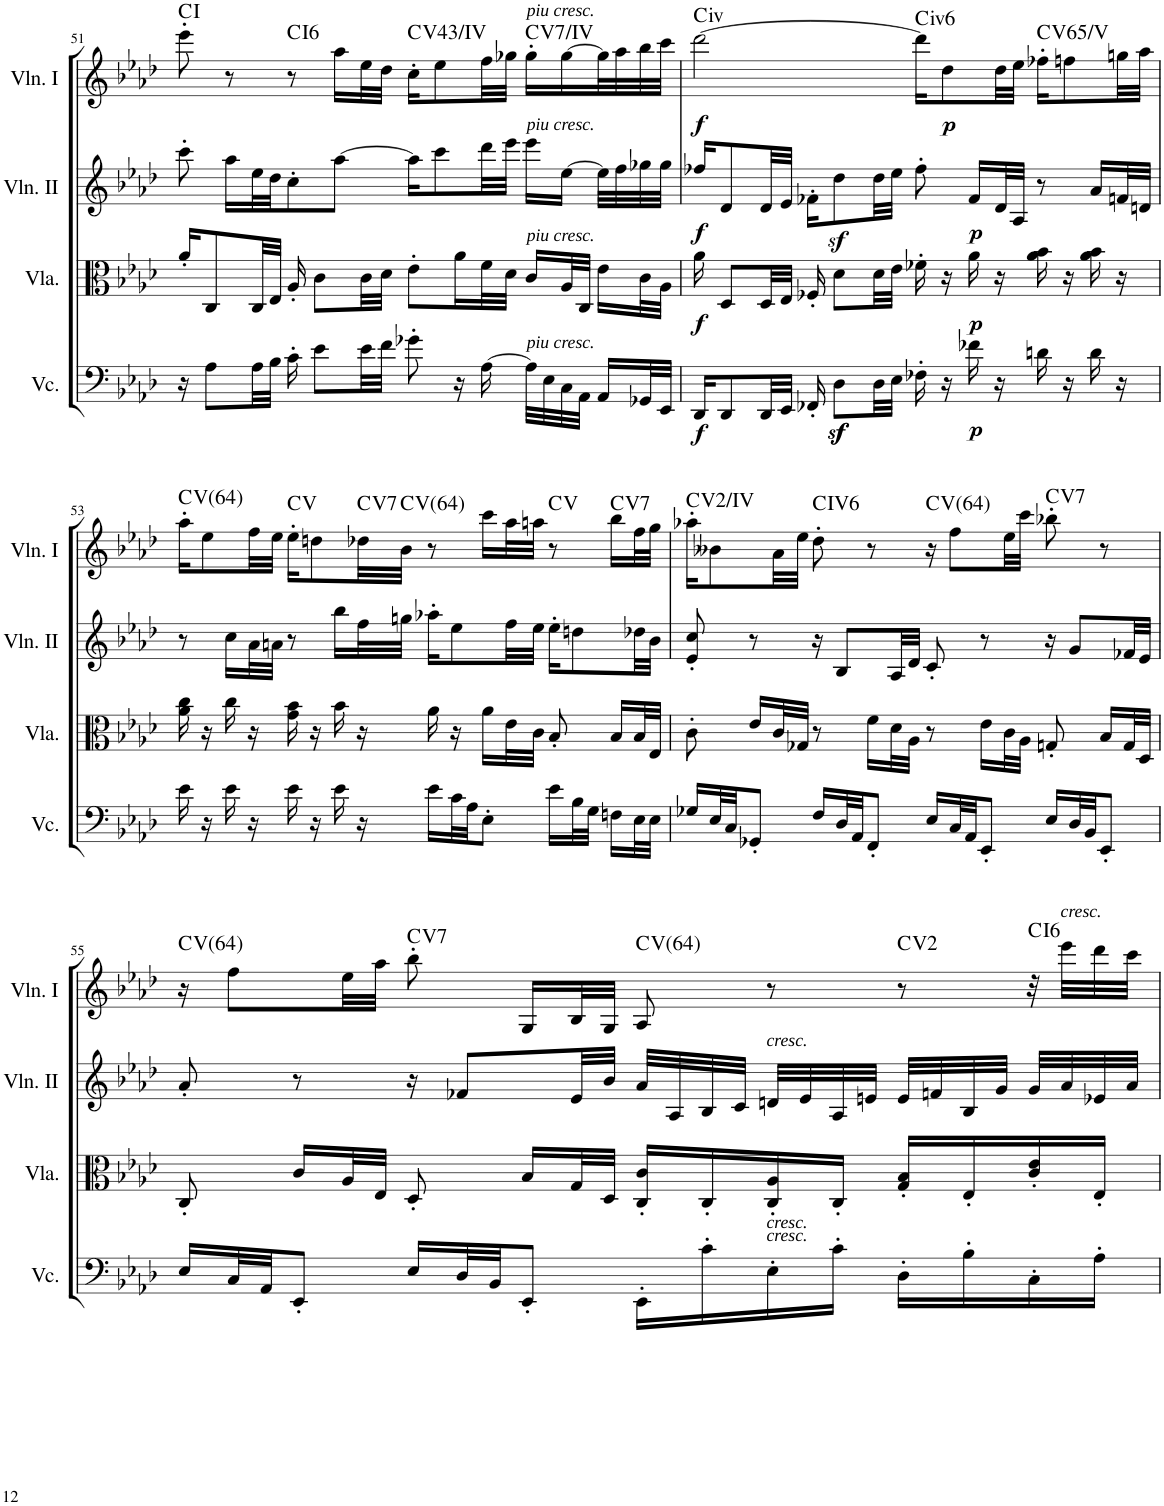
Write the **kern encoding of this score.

**kern	**dynam	**kern	**dynam	**kern	**dynam	**kern	**dynam	**harte
*part4	*part4	*part3	*part3	*part2	*part2	*part1	*part1	*part1
*staff4	*staff4	*staff3	*staff3	*staff2	*staff2	*staff1	*staff1	*
*I"Violoncello	*	*I"Viola	*	*I"Violin II	*	*I"Violin I	*	*
*I'Vc.	*	*I'Vla.	*	*I'Vln. II	*	*I'Vln. I	*	*
!!LO:PB:g=z
*clefF4	*	*clefC3	*	*clefG2	*	*clefG2	*	*
*k[b-e-a-d-]	*	*k[b-e-a-d-]	*	*k[b-e-a-d-]	*	*k[b-e-a-d-]	*	*
*A-:	*	*A-:	*	*A-:	*	*A-:	*	*
*M4/4	*	*M4/4	*	*M4/4	*	*M4/4	*	*
*met(c)	*	*met(c)	*	*met(c)	*	*met(c)	*	*
=51	=51	=51	=51	=51	=51	=51	=51	=51
16r	.	16a-'/KL	.	8ccc'\	.	8eee-'\	.	C:maj
8A-\L	.	8C/	.	.	.	.	.	.
.	.	.	.	16aa-\LL	.	8r	.	.
32A-\LL	.	32C/LL	.	32ee-\L	.	.	.	.
32B-\JJJ	.	32E-/JJJ	.	32dd-\JJ	.	.	.	.
!	!	!	!	!	!	!	!	!LO:H:kt=6
16c'\	.	16A-'/	.	8cc'\	.	8r	.	C:maj6
8e-\L	.	8c\L	.	.	.	.	.	.
.	.	.	.	[8aa-\J	.	16aa-\LL	.	.
32e-\LL	.	32c\LL	.	.	.	32ee-\L	.	.
32f\JJJ	.	32d-\JJJ	.	.	.	32dd-\JJJ	.	.
!	!	!	!	!	!	!	!	!LO:H:kt=43/
8g-X'\	.	8e-'\L	.	16aa-\KL]	.	16cc'\KL	.	C:maj
.	.	.	.	8ccc\	.	8ee-\	.	.
16r	.	16a-\L	.	.	.	.	.	.
[16A-\	.	32f\L	.	32ddd-\LL	.	32ff\LL	.	.
.	.	32d-\JJJ	.	32eee-\JJJ	.	32gg-X\JJJ	.	.
!	!	!	!	!	!	!LO:TX:a:i:t=piu cresc.	!	!
!	!	!	!	!LO:TX:a:i:t=piu cresc.	!	!	!	!
!	!	!LO:TX:a:i:t=piu cresc.	!	!	!	!	!	!
!LO:TX:a:i:t=piu cresc.	!	!	!	!	!	!	!	!LO:H:kt=7/
32A-\LLL]	.	16c/LL	.	16eee-\LL	.	16gg-'\LL	.	C:maj
32E-\	.	.	.	.	.	.	.	.
32C\	.	32A-/L	.	[16ee-\JJ	.	[16gg-\	.	.
32AA-\JJJ	.	32C/JJJ	.	.	.	.	.	.
16AA-/LL	.	16e-\LL	.	32ee-\LLL]	.	32gg-\L]	.	.
.	.	.	.	32ff\	.	32aa-\	.	.
32GG-X/L	.	32c\L	.	32gg-X\	.	32bb-\	.	.
32EE-/JJJ	.	32A-\JJJ	.	32gg-\JJJ	.	32ccc\JJJ	.	.
=52	=52	=52	=52	=52	=52	=52	=52	=52
!	!LO:DY:b	!	!LO:DY:b	!	!LO:DY:b	!	!LO:DY:b	!LO:H:kt=iv
16DD-/KL	f	16a-\	f	16ff-X/KL	f	[2ddd-\	f	.
8DD-/	.	8D-/L	.	8d-/	.	.	.	.
32DD-/LL	.	32D-/LL	.	32d-/LL	.	.	.	.
32EE-/JJJ	.	32E-/JJJ	.	32e-/JJJ	.	.	.	.
16FF-X'/	.	16F-X'/	.	16f-X'\KL	.	.	.	.
8D-z<\L	.	8d-\L	.	8dd-z<\	.	.	.	.
32D-\LL	.	32d-\LL	.	32dd-\LL	.	.	.	.
32E-\JJJ	.	32e-\JJJ	.	32ee-\JJJ	.	.	.	.
!	!	!	!	!	!	!	!	!LO:H:kt=iv
16F-X'\	.	16f-X'\	.	8ff-'\	.	16ddd-\KL]	.	.
!	!	!	!	!	!	!	!LO:DY:b	!
16r	.	16r	.	.	.	8dd-\	p	.
!	!LO:DY:b	!	!LO:DY:b	!	!LO:DY:b	!	!	!
16f-X\	p	16a-\	p	16f-/LL	p	.	.	.
16r	.	16r	.	32d-/L	.	32dd-\LL	.	.
.	.	.	.	32A-/JJJ	.	32ee-\JJJ	.	.
!	!	!	!	!	!	!	!	!LO:H:kt=V
16dn\	.	16a-\ 16b-\	.	8r	.	16ff-X'\KL	.	.
16r	.	16r	.	.	.	8ffn\	.	.
16d\	.	16a-\ 16b-\	.	16a-/LL	.	.	.	.
16r	.	16r	.	32fn/L	.	32ggn\LL	.	.
.	.	.	.	32dn/JJJ	.	32aa-\JJJ	.	.
!!LO:LB:g=z
=53	=53	=53	=53	=53	=53	=53	=53	=53
!	!	!	!	!	!	!	!	!LO:H:kt=64
16e-\	.	16a-\ 16cc\	.	8r	.	16aa-'\KL	.	C:maj
16r	.	16r	.	.	.	8ee-\	.	.
16e-\	.	16cc\	.	16cc\LL	.	.	.	.
16r	.	16r	.	32a-\L	.	32ff\LL	.	.
.	.	.	.	32an\JJJ	.	32ee-\JJJ	.	.
16e-\	.	16g\ 16b-\	.	8r	.	16ee-'\KL	.	C:maj
16r	.	16r	.	.	.	8ddn\	.	.
16e-\	.	16b-\	.	16bb-\LL	.	.	.	.
!	!	!	!	!	!	!	!	!LO:H:kt=7
16r	.	16r	.	32ff\L	.	32dd-X\LL	.	C:7
!	!	!	!	!	!	!	!	!LO:H:kt=64
.	.	.	.	32ggn\JJJ	.	32b-\JJJ	.	C:maj
16e-\LL	.	16a-\	.	16aa-X'\KL	.	8r	.	.
32c\L	.	16r	.	8ee-\	.	.	.	.
32A-\JJ	.	.	.	.	.	.	.	.
8E-'\J	.	16a-\LL	.	.	.	16ccc\LL	.	.
.	.	32e-\L	.	32ff\LL	.	32aa-\L	.	.
.	.	32c\JJJ	.	32ee-\JJJ	.	32aan\JJJ	.	.
16e-\LL	.	8B-'/	.	16ee-'\KL	.	8r	.	C:maj
32B-\L	.	.	.	8ddn\	.	.	.	.
32G\JJJ	.	.	.	.	.	.	.	.
!	!	!	!	!	!	!	!	!LO:H:kt=7
16Fn\LL	.	16B-/LL	.	.	.	16bb-\LL	.	C:7
32E-\L	.	32B-/L	.	32dd-X\LL	.	32ff\L	.	.
32E-\JJJ	.	32E-/JJJ	.	32b-\JJJ	.	32gg\JJJ	.	.
=54	=54	=54	=54	=54	=54	=54	=54	=54
!	!	!	!	!	!	!	!	!LO:H:kt=2/
16G-X/LL	.	8c'\	.	8e-/' 8cc/'	.	16aa-X'\KL	.	C:maj
32E-/L	.	.	.	.	.	8b--X\	.	.
32C/JJ	.	.	.	.	.	.	.	.
8GG-X'/J	.	16e-/LL	.	8r	.	.	.	.
.	.	32c/L	.	.	.	32a-\LL	.	.
.	.	32G-X/JJJ	.	.	.	32ee-\JJJ	.	.
!	!	!	!	!	!	!	!	!LO:H:kt=6
16F/LL	.	8r	.	16r	.	8dd-'\	.	C:maj6
32D-/L	.	.	.	8B-/L	.	.	.	.
32AA-/JJ	.	.	.	.	.	.	.	.
8FF'/J	.	16f\LL	.	.	.	8r	.	.
.	.	32d-\L	.	32A-/LL	.	.	.	.
.	.	32A-\JJJ	.	32d-/JJJ	.	.	.	.
!	!	!	!	!	!	!	!	!LO:H:kt=64
16E-/LL	.	8r	.	8c'/	.	16r	.	C:maj
32C/L	.	.	.	.	.	8ff\L	.	.
32AA-/JJ	.	.	.	.	.	.	.	.
8EE-'/J	.	16e-\LL	.	8r	.	.	.	.
.	.	32c\L	.	.	.	32ee-\LL	.	.
.	.	32A-\JJJ	.	.	.	32ccc\JJJ	.	.
!	!	!	!	!	!	!	!	!LO:H:kt=7
16E-/LL	.	8Gn'/	.	16r	.	8bb-X'\	.	C:7
32D-/L	.	.	.	8g/L	.	.	.	.
32BB-/JJ	.	.	.	.	.	.	.	.
8EE-'/J	.	16B-/LL	.	.	.	8r	.	.
.	.	32G/L	.	32f-X/LL	.	.	.	.
.	.	32D-/JJJ	.	32e-/JJJ	.	.	.	.
!!LO:LB:g=z
=55	=55	=55	=55	=55	=55	=55	=55	=55
!	!	!	!	!	!	!	!	!LO:H:kt=64
16E-/LL	.	8C'/	.	8a-'/	.	16r	.	C:maj
32C/L	.	.	.	.	.	8ff\L	.	.
32AA-/JJ	.	.	.	.	.	.	.	.
8EE-'/J	.	16c/LL	.	8r	.	.	.	.
.	.	32A-/L	.	.	.	32ee-\LL	.	.
.	.	32E-/JJJ	.	.	.	32aa-\JJJ	.	.
!	!	!	!	!	!	!	!	!LO:H:kt=7
16E-/LL	.	8D-'/	.	16r	.	8bb-'\	.	C:7
32D-/L	.	.	.	8f-X/L	.	.	.	.
32BB-/JJ	.	.	.	.	.	.	.	.
8EE-'/J	.	16B-/LL	.	.	.	16G/LL	.	.
.	.	32G/L	.	32e-/LL	.	32B-/L	.	.
.	.	32D-/JJJ	.	32b-/JJJ	.	32G/JJJ	.	.
!	!	!	!	!	!	!	!	!LO:H:kt=64
16EE-'\LL	.	16C/' 16c/'LL	.	32a-/LLL	.	8A-/	.	C:maj
.	.	.	.	32A-/	.	.	.	.
16c'\	.	16C'/	.	32B-/	.	.	.	.
.	.	.	.	32c/JJJ	.	.	.	.
!	!	!	!	!LO:TX:a:i:t=cresc.	!	!	!	!
!LO:TX:a:i:t=cresc.	!	!	!	!	!	!	!	!
!LO:TX:a:i:t=cresc.	!	!	!	!	!	!	!	!
16E-'\	.	16C/' 16A-/'	.	32dn/LLL	.	8r	.	.
.	.	.	.	32e-/	.	.	.	.
16c'\JJ	.	16C'/JJ	.	32A-/	.	.	.	.
.	.	.	.	32en/JJJ	.	.	.	.
16D-'\LL	.	16G/' 16B-/'LL	.	32e/LLL	.	8r	.	C:maj(2)
.	.	.	.	32fn/	.	.	.	.
16B-'\	.	16E-'/	.	32B-/	.	.	.	.
.	.	.	.	32g/JJJ	.	.	.	.
!	!	!	!	!	!	!	!	!LO:H:kt=6
16C'\	.	16c/' 16e-/'	.	32g/LLL	.	32r	.	C:maj6
!	!	!	!	!	!	!LO:TX:a:i:t=cresc.	!	!
.	.	.	.	32a-/	.	32eee-\LLL	.	.
16A-'\JJ	.	16E-'/JJ	.	32e-X/	.	32ddd-\	.	.
.	.	.	.	32a-/JJJ	.	32ccc\JJJ	.	.
=	=	=	=	=	=	=	=	=
*-	*-	*-	*-	*-	*-	*-	*-	*-
